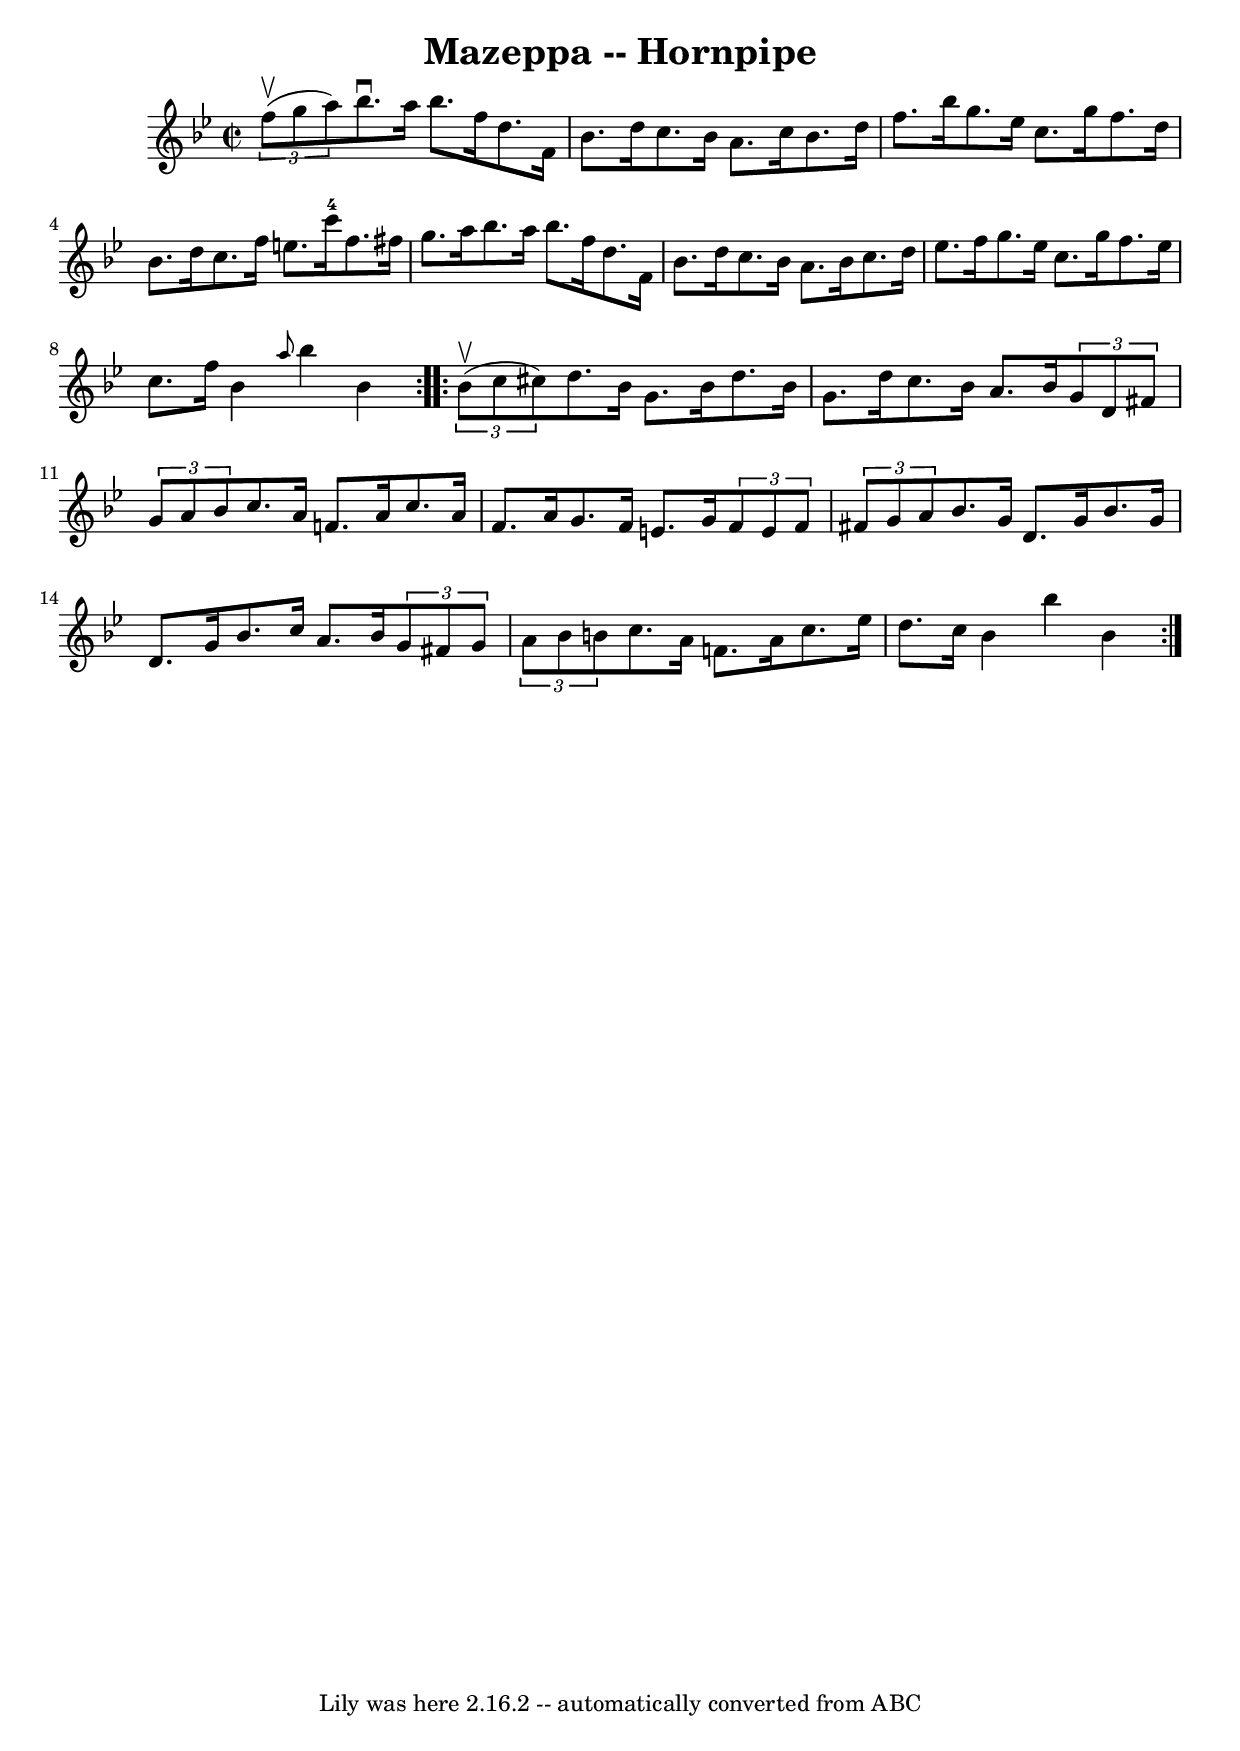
\version "2.7.40"
\include "Mammoth.ily"
\header {
	%% book = "Cole's 1000 Fiddle Tunes"
	crossRefNumber = "1"
	footnotes = ""
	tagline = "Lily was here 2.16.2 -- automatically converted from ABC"
	title = "Mazeppa -- Hornpipe"
}
voicedefault =  {


\repeat volta 2 {
\override Staff.TimeSignature #'style = #'C
 \time 2/2 \key bes \major   \times 2/3 { f''8 (^\upbow g''8 a''8) } 
|
 bes''8.^\downbow a''16 bes''8. f''16 d''8. f'16    
bes'8. d''16  |
 c''8. bes'16 a'8. c''16 bes'8. d''16 
 f''8. bes''16  |
 g''8. ees''16 c''8. g''16 f''8.   
 d''16 bes'8. d''16  |
 c''8. f''16 e''8. c'''16-4   
f''8. fis''16 g''8. a''16  |
 bes''8. a''16 bes''8.    
f''16 d''8. f'16 bes'8. d''16  |
 c''8. bes'16 a'8.   
 bes'16 c''8. d''16 ees''8. f''16  |
 g''8. ees''16    
c''8. g''16 f''8. ees''16 c''8. f''16  |
 bes'4  
\grace { a''8  } bes''4 bes'4  }     \repeat volta 2 {   \times 2/3 {   
bes'8 (^\upbow c''8 cis''8) } |
 d''8. bes'16 g'8.    
bes'16 d''8. bes'16 g'8. d''16  |
 c''8. bes'16 a'8.  
 bes'16    \times 2/3 { g'8 d'8 fis'8  }   \times 2/3 { g'8 a'8   
 bes'8  } |
 c''8. a'16 f'!8. a'16 c''8. a'16 f'8.  
 a'16  |
 g'8. f'16 e'8. g'16    \times 2/3 { f'8 e'8    
f'8  }   \times 2/3 { fis'8 g'8 a'8  } |
 bes'8. g'16    
d'8. g'16 bes'8. g'16 d'8. g'16  |
 bes'8. c''16    
a'8. bes'16    \times 2/3 { g'8 fis'8 g'8  }   \times 2/3 { a'8    
bes'8 b'8  } |
 c''8. a'16 f'!8. a'16 c''8. ees''16 
 d''8. c''16  |
 bes'4 bes''4 bes'4  }   
}

\score{
    <<

	\context Staff="default"
	{
	    \voicedefault 
	}

    >>
	\layout {
	}
	\midi {}
}
